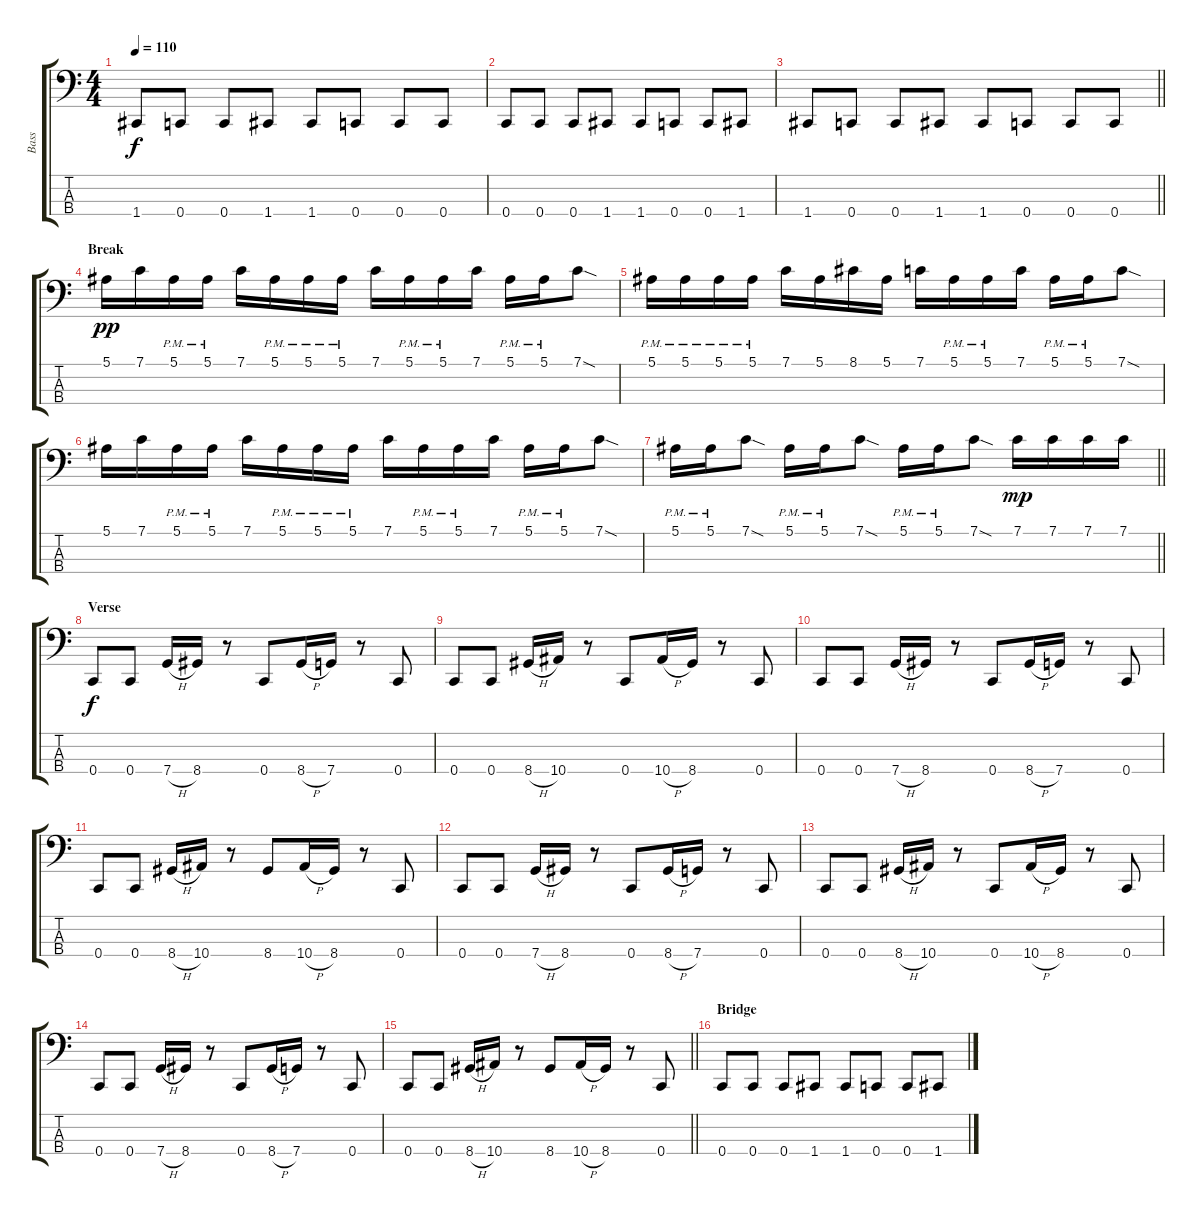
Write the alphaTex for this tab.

\track ("Bass" "Bass") {instrument electricbasspick}
\staff {score tabs}
\tuning (F2 C2 G1 C1) {hide}
\ts (4 4)
\tempo 110
\clef f4
\ks c
1.4.8{dy f} 0.4.8 0.4.8 1.4.8 1.4.8 0.4.8 0.4.8 0.4.8 |
0.4.8 0.4.8 0.4.8 1.4.8 1.4.8 0.4.8 0.4.8 1.4.8 |
\barLineRight lightlight
1.4.8 0.4.8 0.4.8 1.4.8 1.4.8 0.4.8 0.4.8 0.4.8 |
\section ("" "Break")
5.1.16{dy pp} 7.1.16 5.1{pm}.16 5.1{pm}.16 7.1.16 5.1{pm}.16 5.1{pm}.16 5.1{pm}.16 7.1.16 5.1{pm}.16 5.1{pm}.16 7.1.16 5.1{pm}.16 5.1{pm}.16 7.1{sod}.8 |
5.1{pm}.16 5.1{pm}.16 5.1{pm}.16 5.1{pm}.16 7.1.16 5.1.16 8.1.16 5.1.16 7.1.16 5.1{pm}.16 5.1{pm}.16 7.1.16 5.1{pm}.16 5.1{pm}.16 7.1{sod}.8 |
5.1.16 7.1.16 5.1{pm}.16 5.1{pm}.16 7.1.16 5.1{pm}.16 5.1{pm}.16 5.1{pm}.16 7.1.16 5.1{pm}.16 5.1{pm}.16 7.1.16 5.1{pm}.16 5.1{pm}.16 7.1{sod}.8 |
\barLineRight lightlight
5.1{pm}.16 5.1{pm}.16 7.1{sod}.8 5.1{pm}.16 5.1{pm}.16 7.1{sod}.8 5.1{pm}.16 5.1{pm}.16 7.1{sod}.8 7.1.16{dy mp} 7.1.16 7.1.16 7.1.16 |
\section ("" "Verse")
0.4.8{dy f} 0.4.8 7.4{h}.16 8.4.16 r.8 0.4.8 8.4{h}.16 7.4.16 r.8 0.4.8 |
0.4.8 0.4.8 8.4{h}.16 10.4.16 r.8 0.4.8 10.4{h}.16 8.4.16 r.8 0.4.8 |
0.4.8 0.4.8 7.4{h}.16 8.4.16 r.8 0.4.8 8.4{h}.16 7.4.16 r.8 0.4.8 |
0.4.8 0.4.8 8.4{h}.16 10.4.16 r.8 8.4.8 10.4{h}.16 8.4.16 r.8 0.4.8 |
0.4.8 0.4.8 7.4{h}.16 8.4.16 r.8 0.4.8 8.4{h}.16 7.4.16 r.8 0.4.8 |
0.4.8 0.4.8 8.4{h}.16 10.4.16 r.8 0.4.8 10.4{h}.16 8.4.16 r.8 0.4.8 |
0.4.8 0.4.8 7.4{h}.16 8.4.16 r.8 0.4.8 8.4{h}.16 7.4.16 r.8 0.4.8 |
\barLineRight lightlight
0.4.8 0.4.8 8.4{h}.16 10.4.16 r.8 8.4.8 10.4{h}.16 8.4.16 r.8 0.4.8 |
\section ("" "Bridge")
0.4.8 0.4.8 0.4.8 1.4.8 1.4.8 0.4.8 0.4.8 1.4.8
